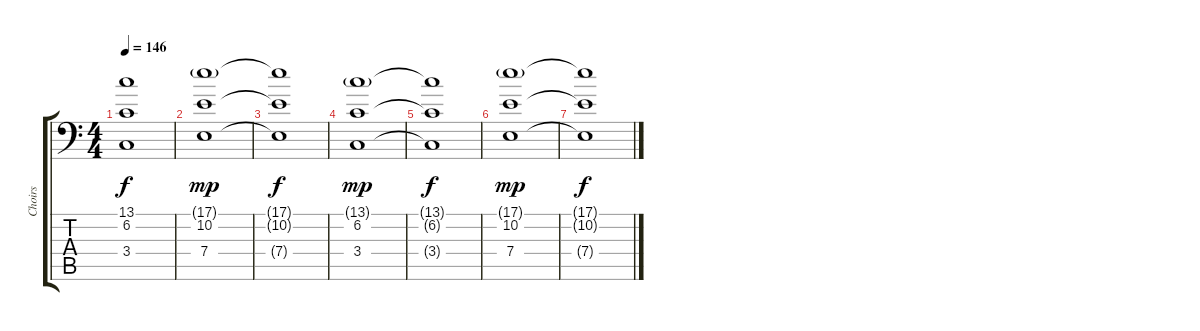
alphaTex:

\track ("Choirs" "Choirs") {instrument choiraahs}
\staff {score tabs}
\tuning (B3 Gb3 D3 A2 E2 A1) {hide}
\ts (4 4)
\tempo 146
\clef f4
\ks c
(13.1{t} 6.2{t} 3.4{t}).1{dy f} |
(17.1{g} 10.2 7.4).1{dy mp} |
(17.1{t} 10.2{t} 7.4{t}).1{dy f} |
(13.1{g} 6.2 3.4).1{dy mp volume 0} |
(13.1{t} 6.2{t} 3.4{t}).1{dy f} |
(17.1{g} 10.2 7.4).1{dy mp} |
(17.1{t} 10.2{t} 7.4{t}).1{dy f}
